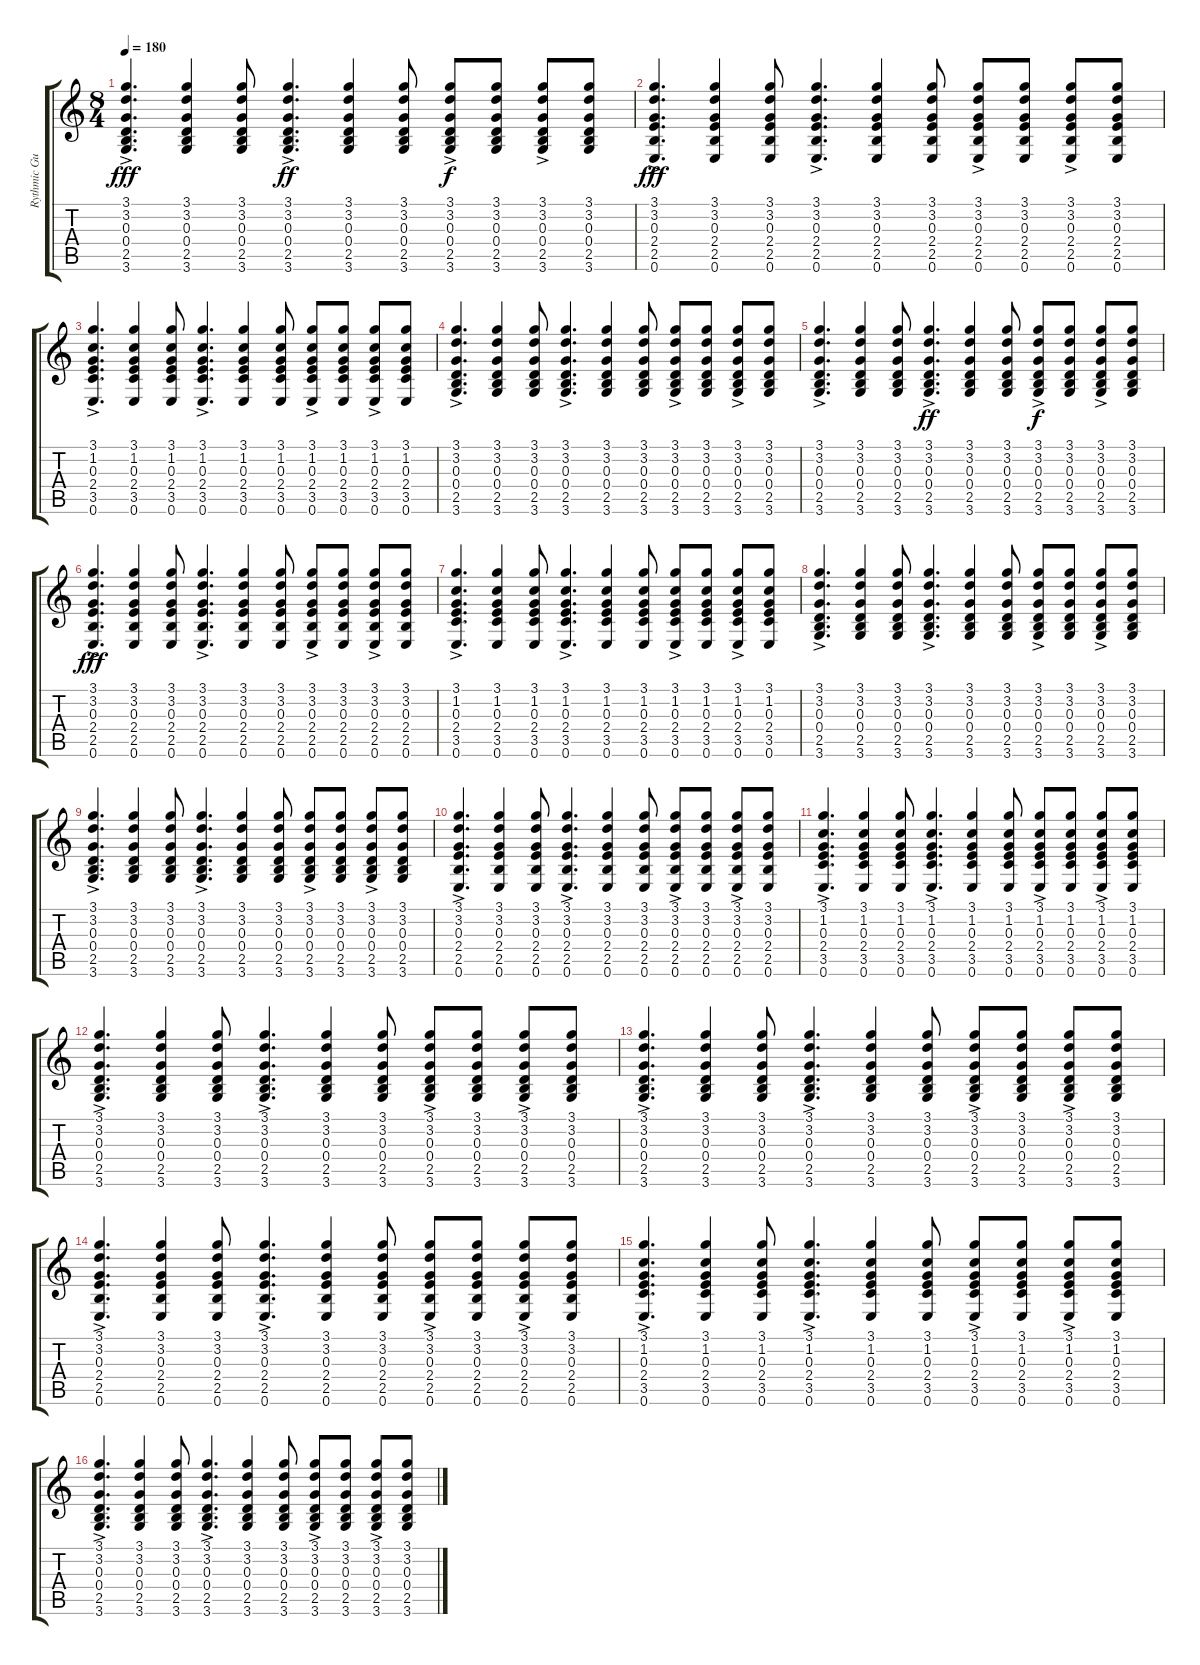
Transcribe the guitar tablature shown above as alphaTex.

\track ("Rythmic Guitar" "Rythmic Gu") {instrument acousticguitarsteel}
\staff {score tabs}
\tuning (E4 B3 G3 D3 A2 E2) {hide}
\ts (8 4)
\tempo 180
\clef g2
\ks c
(3.1{ac} 3.2 0.3 0.4 2.5 3.6).4{d dy fff instrument acousticguitarsteel} (3.1 3.2 0.3 0.4 2.5 3.6).4 (3.1 3.2 0.3 0.4 2.5 3.6).8 (3.1{ac} 3.2 0.3 0.4 2.5 3.6).4{d dy ff} (3.1 3.2 0.3 0.4 2.5 3.6).4 (3.1 3.2 0.3 0.4 2.5 3.6).8 (3.1{ac} 3.2 0.3 0.4 2.5 3.6).8{dy f} (3.1 3.2 0.3 0.4 2.5 3.6).8 (3.1{ac} 3.2 0.3 0.4 2.5 3.6).8 (3.1 3.2 0.3 0.4 2.5 3.6).8 |
(3.1{ac} 3.2 0.3 2.4 2.5 0.6).4{d dy fff} (3.1 3.2 0.3 2.4 2.5 0.6).4 (3.1 3.2 0.3 2.4 2.5 0.6).8 (3.1{ac} 3.2 0.3 2.4 2.5 0.6).4{d} (3.1 3.2 0.3 2.4 2.5 0.6).4 (3.1 3.2 0.3 2.4 2.5 0.6).8 (3.1{ac} 3.2 0.3 2.4 2.5 0.6).8 (3.1 3.2 0.3 2.4 2.5 0.6).8 (3.1{ac} 3.2 0.3 2.4 2.5 0.6).8 (3.1 3.2 0.3 2.4 2.5 0.6).8 |
(3.1{ac} 1.2 0.3 2.4 3.5 0.6).4{d} (3.1 1.2 0.3 2.4 3.5 0.6).4 (3.1 1.2 0.3 2.4 3.5 0.6).8 (3.1{ac} 1.2 0.3 2.4 3.5 0.6).4{d} (3.1 1.2 0.3 2.4 3.5 0.6).4 (3.1 1.2 0.3 2.4 3.5 0.6).8 (3.1{ac} 1.2 0.3 2.4 3.5 0.6).8 (3.1 1.2 0.3 2.4 3.5 0.6).8 (3.1{ac} 1.2 0.3 2.4 3.5 0.6).8 (3.1 1.2 0.3 2.4 3.5 0.6).8 |
(3.1{ac} 3.2 0.3 0.4 2.5 3.6).4{d} (3.1 3.2 0.3 0.4 2.5 3.6).4 (3.1 3.2 0.3 0.4 2.5 3.6).8 (3.1{ac} 3.2 0.3 0.4 2.5 3.6).4{d} (3.1 3.2 0.3 0.4 2.5 3.6).4 (3.1 3.2 0.3 0.4 2.5 3.6).8 (3.1{ac} 3.2 0.3 0.4 2.5 3.6).8 (3.1 3.2 0.3 0.4 2.5 3.6).8 (3.1{ac} 3.2 0.3 0.4 2.5 3.6).8 (3.1 3.2 0.3 0.4 2.5 3.6).8 |
(3.1{ac} 3.2 0.3 0.4 2.5 3.6).4{d} (3.1 3.2 0.3 0.4 2.5 3.6).4 (3.1 3.2 0.3 0.4 2.5 3.6).8 (3.1{ac} 3.2 0.3 0.4 2.5 3.6).4{d dy ff} (3.1 3.2 0.3 0.4 2.5 3.6).4 (3.1 3.2 0.3 0.4 2.5 3.6).8 (3.1{ac} 3.2 0.3 0.4 2.5 3.6).8{dy f} (3.1 3.2 0.3 0.4 2.5 3.6).8 (3.1{ac} 3.2 0.3 0.4 2.5 3.6).8 (3.1 3.2 0.3 0.4 2.5 3.6).8 |
(3.1{ac} 3.2 0.3 2.4 2.5 0.6).4{d dy fff} (3.1 3.2 0.3 2.4 2.5 0.6).4 (3.1 3.2 0.3 2.4 2.5 0.6).8 (3.1{ac} 3.2 0.3 2.4 2.5 0.6).4{d} (3.1 3.2 0.3 2.4 2.5 0.6).4 (3.1 3.2 0.3 2.4 2.5 0.6).8 (3.1{ac} 3.2 0.3 2.4 2.5 0.6).8 (3.1 3.2 0.3 2.4 2.5 0.6).8 (3.1{ac} 3.2 0.3 2.4 2.5 0.6).8 (3.1 3.2 0.3 2.4 2.5 0.6).8 |
(3.1{ac} 1.2 0.3 2.4 3.5 0.6).4{d} (3.1 1.2 0.3 2.4 3.5 0.6).4 (3.1 1.2 0.3 2.4 3.5 0.6).8 (3.1{ac} 1.2 0.3 2.4 3.5 0.6).4{d} (3.1 1.2 0.3 2.4 3.5 0.6).4 (3.1 1.2 0.3 2.4 3.5 0.6).8 (3.1{ac} 1.2 0.3 2.4 3.5 0.6).8 (3.1 1.2 0.3 2.4 3.5 0.6).8 (3.1{ac} 1.2 0.3 2.4 3.5 0.6).8 (3.1 1.2 0.3 2.4 3.5 0.6).8 |
(3.1{ac} 3.2 0.3 0.4 2.5 3.6).4{d} (3.1 3.2 0.3 0.4 2.5 3.6).4 (3.1 3.2 0.3 0.4 2.5 3.6).8 (3.1{ac} 3.2 0.3 0.4 2.5 3.6).4{d} (3.1 3.2 0.3 0.4 2.5 3.6).4 (3.1 3.2 0.3 0.4 2.5 3.6).8 (3.1{ac} 3.2 0.3 0.4 2.5 3.6).8 (3.1 3.2 0.3 0.4 2.5 3.6).8 (3.1{ac} 3.2 0.3 0.4 2.5 3.6).8 (3.1 3.2 0.3 0.4 2.5 3.6).8 |
(3.1{ac} 3.2 0.3 0.4 2.5 3.6).4{d} (3.1 3.2 0.3 0.4 2.5 3.6).4 (3.1 3.2 0.3 0.4 2.5 3.6).8 (3.1{ac} 3.2 0.3 0.4 2.5 3.6).4{d} (3.1 3.2 0.3 0.4 2.5 3.6).4 (3.1 3.2 0.3 0.4 2.5 3.6).8 (3.1{ac} 3.2 0.3 0.4 2.5 3.6).8 (3.1 3.2 0.3 0.4 2.5 3.6).8 (3.1{ac} 3.2 0.3 0.4 2.5 3.6).8 (3.1 3.2 0.3 0.4 2.5 3.6).8 |
(3.1{ac} 3.2 0.3 2.4 2.5 0.6).4{d} (3.1 3.2 0.3 2.4 2.5 0.6).4 (3.1 3.2 0.3 2.4 2.5 0.6).8 (3.1{ac} 3.2 0.3 2.4 2.5 0.6).4{d} (3.1 3.2 0.3 2.4 2.5 0.6).4 (3.1 3.2 0.3 2.4 2.5 0.6).8 (3.1{ac} 3.2 0.3 2.4 2.5 0.6).8 (3.1 3.2 0.3 2.4 2.5 0.6).8 (3.1{ac} 3.2 0.3 2.4 2.5 0.6).8 (3.1 3.2 0.3 2.4 2.5 0.6).8 |
(3.1{ac} 1.2 0.3 2.4 3.5 0.6).4{d} (3.1 1.2 0.3 2.4 3.5 0.6).4 (3.1 1.2 0.3 2.4 3.5 0.6).8 (3.1{ac} 1.2 0.3 2.4 3.5 0.6).4{d} (3.1 1.2 0.3 2.4 3.5 0.6).4 (3.1 1.2 0.3 2.4 3.5 0.6).8 (3.1{ac} 1.2 0.3 2.4 3.5 0.6).8 (3.1 1.2 0.3 2.4 3.5 0.6).8 (3.1{ac} 1.2 0.3 2.4 3.5 0.6).8 (3.1 1.2 0.3 2.4 3.5 0.6).8 |
(3.1{ac} 3.2 0.3 0.4 2.5 3.6).4{d} (3.1 3.2 0.3 0.4 2.5 3.6).4 (3.1 3.2 0.3 0.4 2.5 3.6).8 (3.1{ac} 3.2 0.3 0.4 2.5 3.6).4{d} (3.1 3.2 0.3 0.4 2.5 3.6).4 (3.1 3.2 0.3 0.4 2.5 3.6).8 (3.1{ac} 3.2 0.3 0.4 2.5 3.6).8 (3.1 3.2 0.3 0.4 2.5 3.6).8 (3.1{ac} 3.2 0.3 0.4 2.5 3.6).8 (3.1 3.2 0.3 0.4 2.5 3.6).8 |
(3.1{ac} 3.2 0.3 0.4 2.5 3.6).4{d} (3.1 3.2 0.3 0.4 2.5 3.6).4 (3.1 3.2 0.3 0.4 2.5 3.6).8 (3.1{ac} 3.2 0.3 0.4 2.5 3.6).4{d} (3.1 3.2 0.3 0.4 2.5 3.6).4 (3.1 3.2 0.3 0.4 2.5 3.6).8 (3.1{ac} 3.2 0.3 0.4 2.5 3.6).8 (3.1 3.2 0.3 0.4 2.5 3.6).8 (3.1{ac} 3.2 0.3 0.4 2.5 3.6).8 (3.1 3.2 0.3 0.4 2.5 3.6).8 |
(3.1{ac} 3.2 0.3 2.4 2.5 0.6).4{d} (3.1 3.2 0.3 2.4 2.5 0.6).4 (3.1 3.2 0.3 2.4 2.5 0.6).8 (3.1{ac} 3.2 0.3 2.4 2.5 0.6).4{d} (3.1 3.2 0.3 2.4 2.5 0.6).4 (3.1 3.2 0.3 2.4 2.5 0.6).8 (3.1{ac} 3.2 0.3 2.4 2.5 0.6).8 (3.1 3.2 0.3 2.4 2.5 0.6).8 (3.1{ac} 3.2 0.3 2.4 2.5 0.6).8 (3.1 3.2 0.3 2.4 2.5 0.6).8 |
(3.1{ac} 1.2 0.3 2.4 3.5 0.6).4{d} (3.1 1.2 0.3 2.4 3.5 0.6).4 (3.1 1.2 0.3 2.4 3.5 0.6).8 (3.1{ac} 1.2 0.3 2.4 3.5 0.6).4{d} (3.1 1.2 0.3 2.4 3.5 0.6).4 (3.1 1.2 0.3 2.4 3.5 0.6).8 (3.1{ac} 1.2 0.3 2.4 3.5 0.6).8 (3.1 1.2 0.3 2.4 3.5 0.6).8 (3.1{ac} 1.2 0.3 2.4 3.5 0.6).8 (3.1 1.2 0.3 2.4 3.5 0.6).8 |
(3.1{ac} 3.2 0.3 0.4 2.5 3.6).4{d} (3.1 3.2 0.3 0.4 2.5 3.6).4 (3.1 3.2 0.3 0.4 2.5 3.6).8 (3.1{ac} 3.2 0.3 0.4 2.5 3.6).4{d} (3.1 3.2 0.3 0.4 2.5 3.6).4 (3.1 3.2 0.3 0.4 2.5 3.6).8 (3.1{ac} 3.2 0.3 0.4 2.5 3.6).8 (3.1 3.2 0.3 0.4 2.5 3.6).8 (3.1{ac} 3.2 0.3 0.4 2.5 3.6).8 (3.1 3.2 0.3 0.4 2.5 3.6).8
